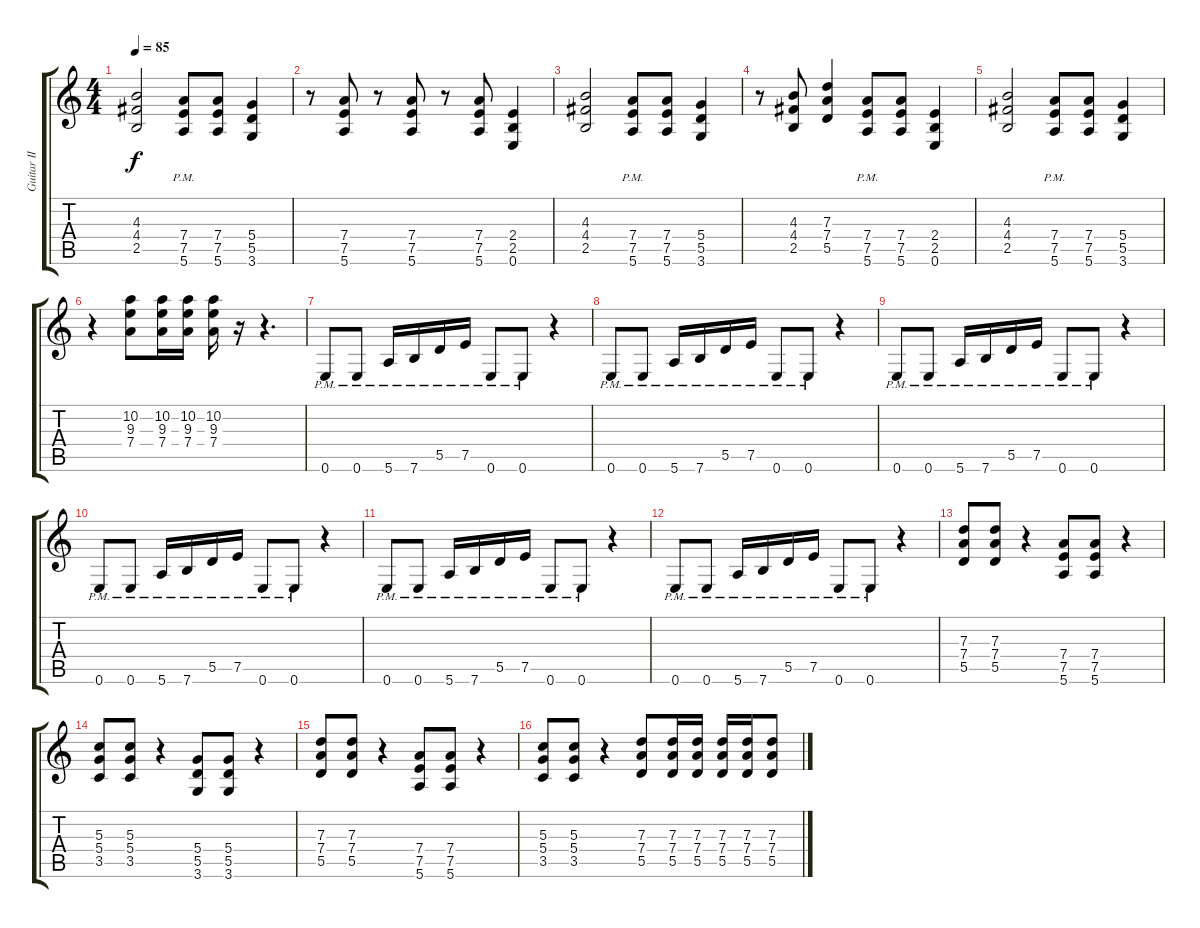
\track ("Guitar II" "Guitar II") {instrument overdrivenguitar}
\staff {score tabs}
\tuning (E4 B3 G3 D3 A2 E2) {hide}
\ts (4 4)
\tempo 85
\clef g2
\ks c
(4.3 4.4 2.5).2{dy f} (7.4{pm} 7.5{pm} 5.6{pm}).8 (7.4 7.5 5.6).8 (5.4 5.5 3.6).4 |
r.8 (7.4 7.5 5.6).8 r.8 (7.4 7.5 5.6).8 r.8 (7.4 7.5 5.6).8 (2.4 2.5 0.6).4 |
(4.3 4.4 2.5).2 (7.4{pm} 7.5{pm} 5.6{pm}).8 (7.4 7.5 5.6).8 (5.4 5.5 3.6).4 |
r.8 (4.3 4.4 2.5).8 (7.3 7.4 5.5).4 (7.4{pm} 7.5{pm} 5.6{pm}).8 (7.4 7.5 5.6).8 (2.4 2.5 0.6).4 |
(4.3 4.4 2.5).2 (7.4{pm} 7.5{pm} 5.6{pm}).8 (7.4 7.5 5.6).8 (5.4 5.5 3.6).4 |
r.4 (10.2 9.3 7.4).8 (10.2 9.3 7.4).16 (10.2 9.3 7.4).16 (10.2 9.3 7.4).16 r.16 r.4{d} |
0.6{pm}.8 0.6{pm}.8 5.6{pm}.16 7.6{pm}.16 5.5{pm}.16 7.5{pm}.16 0.6{pm}.8 0.6{pm}.8 r.4 |
0.6{pm}.8 0.6{pm}.8 5.6{pm}.16 7.6{pm}.16 5.5{pm}.16 7.5{pm}.16 0.6{pm}.8 0.6{pm}.8 r.4 |
0.6{pm}.8 0.6{pm}.8 5.6{pm}.16 7.6{pm}.16 5.5{pm}.16 7.5{pm}.16 0.6{pm}.8 0.6{pm}.8 r.4 |
0.6{pm}.8 0.6{pm}.8 5.6{pm}.16 7.6{pm}.16 5.5{pm}.16 7.5{pm}.16 0.6{pm}.8 0.6{pm}.8 r.4 |
0.6{pm}.8 0.6{pm}.8 5.6{pm}.16 7.6{pm}.16 5.5{pm}.16 7.5{pm}.16 0.6{pm}.8 0.6{pm}.8 r.4 |
0.6{pm}.8 0.6{pm}.8 5.6{pm}.16 7.6{pm}.16 5.5{pm}.16 7.5{pm}.16 0.6{pm}.8 0.6{pm}.8 r.4 |
(7.3 7.4 5.5).8 (7.3 7.4 5.5).8 r.4 (7.4 7.5 5.6).8 (7.4 7.5 5.6).8 r.4 |
(5.3 5.4 3.5).8 (5.3 5.4 3.5).8 r.4 (5.4 5.5 3.6).8 (5.4 5.5 3.6).8 r.4 |
(7.3 7.4 5.5).8 (7.3 7.4 5.5).8 r.4 (7.4 7.5 5.6).8 (7.4 7.5 5.6).8 r.4 |
(5.3 5.4 3.5).8 (5.3 5.4 3.5).8 r.4 (7.3 7.4 5.5).8 (7.3 7.4 5.5).16 (7.3 7.4 5.5).16 (7.3 7.4 5.5).16 (7.3 7.4 5.5).16 (7.3 7.4 5.5).8
